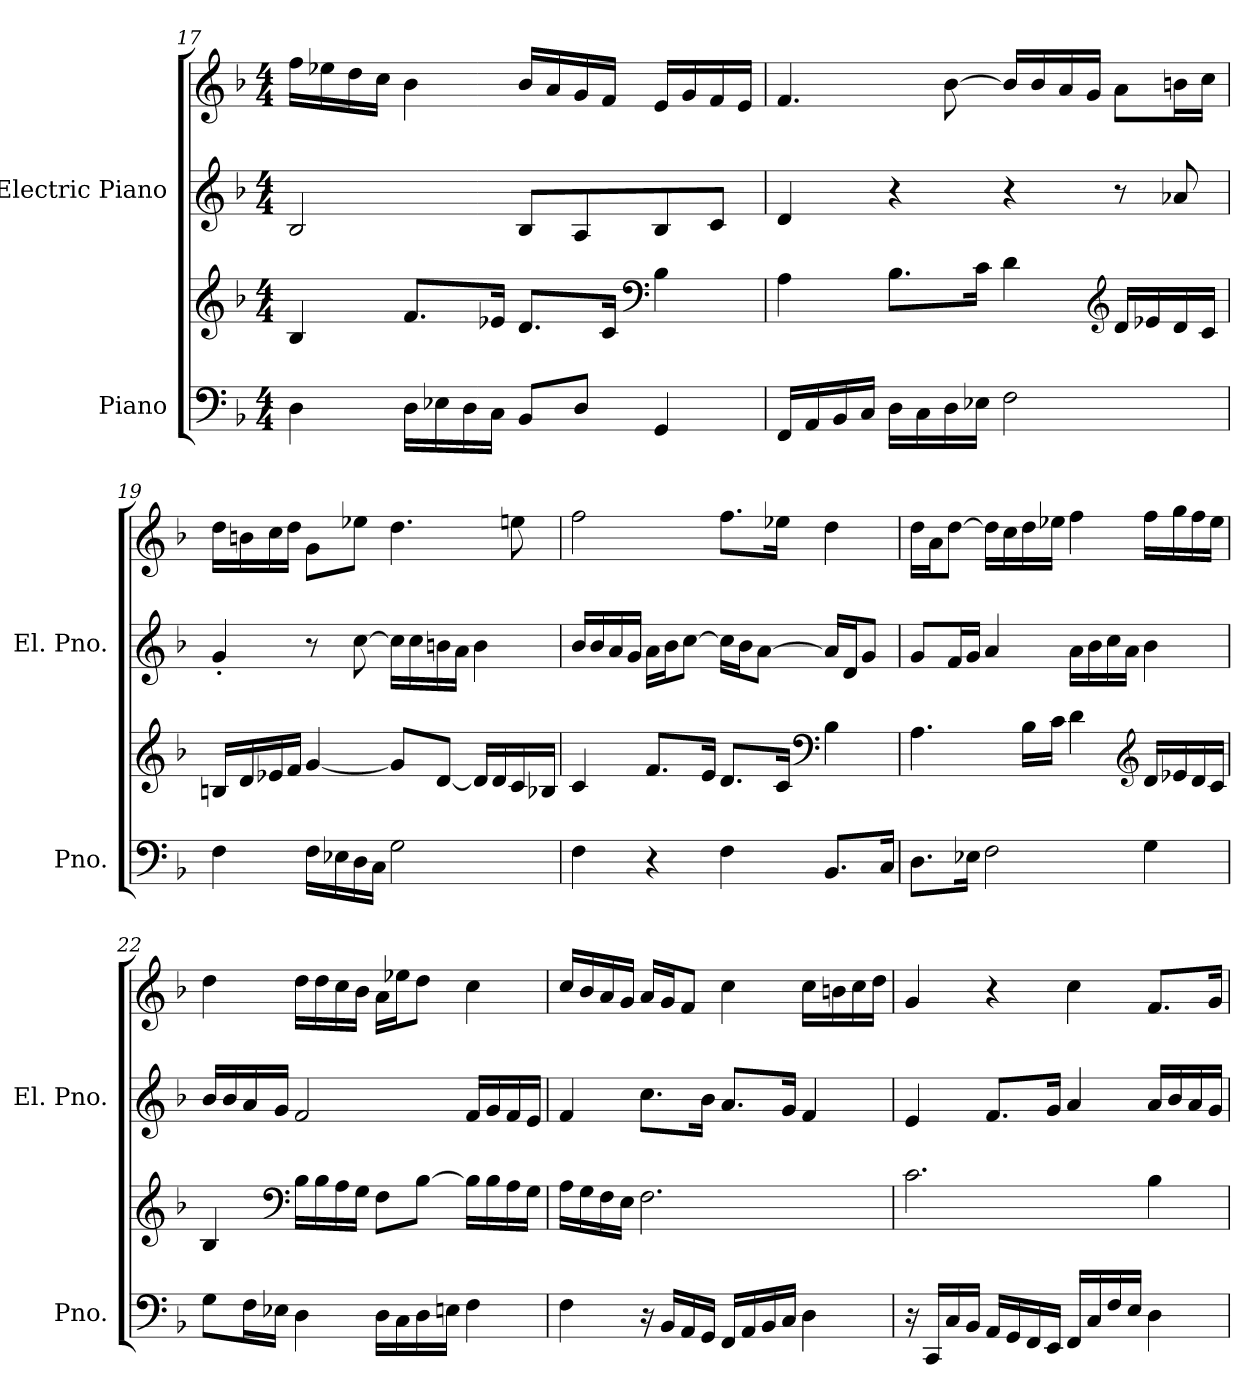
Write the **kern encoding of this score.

**kern	**kern	**kern	**kern
*part2	*part2	*part1	*part1
*staff4	*staff3	*staff2	*staff1
*I"Piano	*	*I"Electric Piano	*
*I'Pno.	*	*I'El. Pno.	*
*clefF4	*clefG2	*clefG2	*clefG2
*k[b-]	*k[b-]	*k[b-]	*k[b-]
*M4/4	*M4/4	*M4/4	*M4/4
=17	=17	=17	=17
4D\	4B-/	2B-/	16ff\LL
.	.	.	16ee-X\
.	.	.	16dd\
.	.	.	16cc\JJ
16D\LL	8.f/L	.	4b-\
16E-X\	.	.	.
16D\	.	.	.
16C\JJ	16e-X/Jk	.	.
8BB-/L	8.d/L	8B-/L	16b-/LL
.	.	.	16a/
8D/J	.	8A/	16g/
.	16c/Jk	.	16f/JJ
*	*clefF4	*	*
4GG/	4B-\	8B-/	16e/LL
.	.	.	16g/
.	.	8c/J	16f/
.	.	.	16e/JJ
!!LO:LB:g=z
=18	=18	=18	=18
16FF/LL	4A\	4d/	4.f/
16AA/	.	.	.
16BB-/	.	.	.
16C/JJ	.	.	.
16D\LL	8.B-\L	4r	.
16C\	.	.	.
16D\	.	.	[8b-\
16E-X\JJ	16c\Jk	.	.
2F\	4d\	4r	16b-/LL]
.	.	.	16b-/
.	.	.	16a/
.	.	.	16g/JJ
*	*clefG2	*	*
.	16d/LL	8r	8a\L
.	16e-X/	.	.
.	16d/	8a-X/	16bn\L
.	16c/JJ	.	16cc\JJ
=19	=19	=19	=19
4F\	16Bn/LL	4g'/	16dd\LL
.	16d/	.	16bn\
.	16e-X/	.	16cc\
.	16f/JJ	.	16dd\JJ
16F\LL	[4g/	8r	8g\L
16E-X\	.	.	.
16D\	.	[8cc\	8ee-X\J
16C\JJ	.	.	.
2G\	8g/L]	16cc\LL]	4.dd\
.	.	16cc\	.
.	[8d/J	16bn\	.
.	.	16a\JJ	.
.	16d/LL]	4b\	.
.	16d/	.	.
.	16c/	.	8een\
.	16B-X/JJ	.	.
!!LO:LB:g=z
=20	=20	=20	=20
4F\	4c/	16b-/LL	2ff\
.	.	16b-/	.
.	.	16a/	.
.	.	16g/JJ	.
4r	8.f/L	16a\LL	.
.	.	16b-\J	.
.	.	[8cc\J	.
.	16e/Jk	.	.
4F\	8.d/L	16cc\LL]	8.ff\L
.	.	16b-\J	.
.	.	[8a\J	.
.	16c/Jk	.	16ee-X\Jk
*	*clefF4	*	*
8.BB-/L	4B-\	16a/LL]	4dd\
.	.	16d/J	.
.	.	8g/J	.
16C/Jk	.	.	.
=21	=21	=21	=21
8.D\L	4.A\	8g/L	16dd\LL
.	.	.	16a\J
.	.	16f/L	[8dd\J
16E-X\Jk	.	16g/JJ	.
2F\	.	4a/	16dd\LL]
.	.	.	16cc\
.	16B-\LL	.	16dd\
.	16c\JJ	.	16ee-X\JJ
.	4d\	16a\LL	4ff\
.	.	16b-\	.
.	.	16cc\	.
.	.	16a\JJ	.
*	*clefG2	*	*
4G\	16d/LL	4b-\	16ff\LL
.	16e-X/	.	16gg\
.	16d/	.	16ff\
.	16c/JJ	.	16ee-\JJ
!!LO:PB:g=z
=22	=22	=22	=22
8G\L	4B-/	16b-/LL	4dd\
.	.	16b-/	.
16F\L	.	16a/	.
16E-X\JJ	.	16g/JJ	.
*	*clefF4	*	*
4D\	16B-\LL	2f/	16dd\LL
.	16B-\	.	16dd\
.	16A\	.	16cc\
.	16G\JJ	.	16b-\JJ
16D\LL	8F\L	.	16a\LL
16C\	.	.	16ee-X\J
16D\	[8B-\J	.	8dd\J
16En\JJ	.	.	.
4F\	16B-\LL]	16f/LL	4cc\
.	16B-\	16g/	.
.	16A\	16f/	.
.	16G\JJ	16e/JJ	.
=23	=23	=23	=23
4F\	16A\LL	4f/	16cc/LL
.	16G\	.	16b-/
.	16F\	.	16a/
.	16E\JJ	.	16g/JJ
16r	2.F\	8.cc\L	16a/LL
16BB-/LL	.	.	16g/J
16AA/	.	.	8f/J
16GG/JJ	.	16b-\Jk	.
16FF/LL	.	8.a/L	4cc\
16AA/	.	.	.
16BB-/	.	.	.
16C/JJ	.	16g/Jk	.
4D\	.	4f/	16cc\LL
.	.	.	16bn\
.	.	.	16cc\
.	.	.	16dd\JJ
!!LO:LB:g=z
=24	=24	=24	=24
16r	2.c\	4e/	4g/
16CC/LL	.	.	.
16C/	.	.	.
16BB-/JJ	.	.	.
16AA/LL	.	8.f/L	4r
16GG/	.	.	.
16FF/	.	.	.
16EE/JJ	.	16g/Jk	.
16FF/LL	.	4a/	4cc\
16C/	.	.	.
16F/	.	.	.
16E/JJ	.	.	.
4D\	4B-\	16a/LL	8.f/L
.	.	16b-/	.
.	.	16a/	.
.	.	16g/JJ	16g/Jk
=	=	=	=
*-	*-	*-	*-
